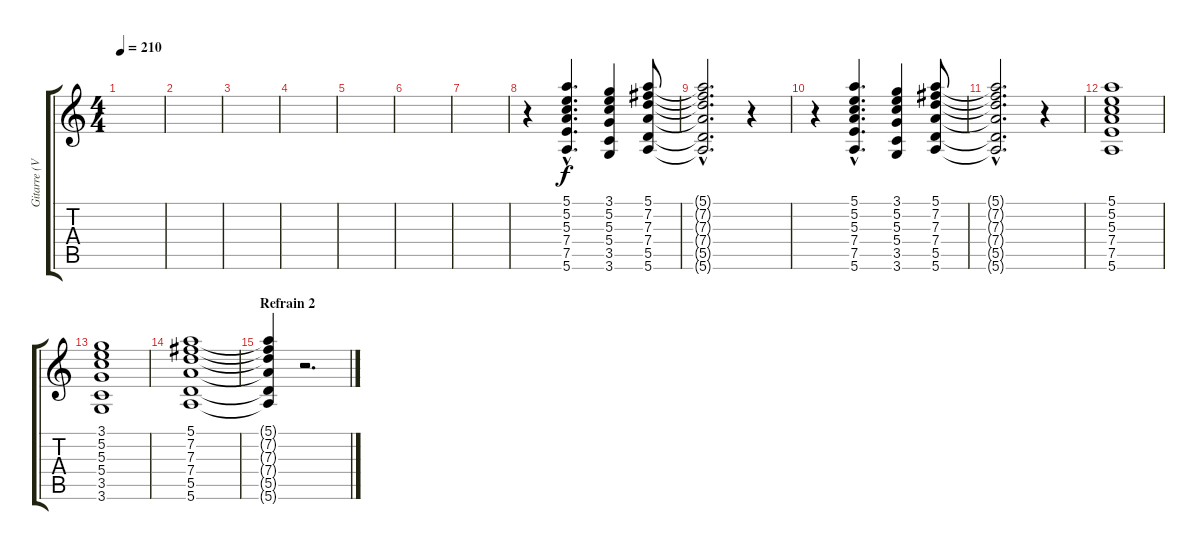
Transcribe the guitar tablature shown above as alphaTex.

\track ("Gitarre (Verzerrt)" "Gitarre (V") {instrument overdrivenguitar}
\staff {score tabs}
\tuning (E4 B3 G3 D3 A2 E2) {hide}
\ts (4 4)
\tempo 210
\clef g2
\ks c
|
|
|
|
|
|
|
r.4 (5.1{hac} 5.2{hac} 5.3{hac} 7.4{hac} 7.5{hac} 5.6{hac}).4{d} (3.1 5.2 5.3 5.4 3.5 3.6).4 (5.1 7.2 7.3 7.4 5.5 5.6).8 |
(5.1{hac t} 7.2{hac t} 7.3{hac t} 7.4{hac t} 5.5{hac t} 5.6{hac t}).2{d} r.4 |
r.4 (5.1{hac} 5.2{hac} 5.3{hac} 7.4{hac} 7.5{hac} 5.6{hac}).4{d} (3.1 5.2 5.3 5.4 3.5 3.6).4 (5.1 7.2 7.3 7.4 5.5 5.6).8 |
(5.1{hac t} 7.2{hac t} 7.3{hac t} 7.4{hac t} 5.5{hac t} 5.6{hac t}).2{d} r.4 |
(5.1 5.2 5.3 7.4 7.5 5.6).1 |
(3.1 5.2 5.3 5.4 3.5 3.6).1 |
(5.1 7.2 7.3 7.4 5.5 5.6).1 |
\section ("" "Refrain 2")
(5.1{t} 7.2{t} 7.3{t} 7.4{t} 5.5{t} 5.6{t}).4 r.2{d}
